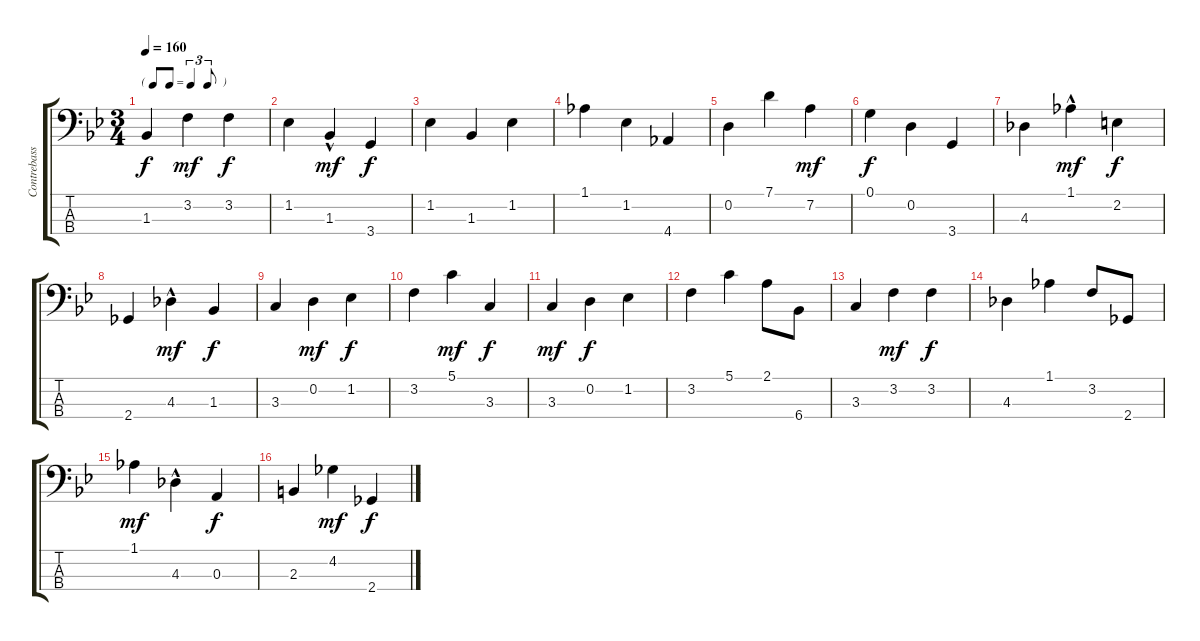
\track ("Contrebasse" "Contrebass") {instrument acousticbass}
\staff {score tabs}
\tuning (G2 D2 A1 E1) {hide}
\ts (3 4)
\tf triplet8th
\tempo 160
\clef f4
\ks bb
1.3.4{dy f} 3.2.4{dy mf} 3.2.4{dy f} |
1.2.4 1.3{hac}.4{dy mf} 3.4.4{dy f} |
1.2.4 1.3.4 1.2.4 |
1.1.4 1.2.4 4.4.4 |
0.2.4 7.1.4 7.2.4{dy mf} |
0.1.4{dy f} 0.2.4 3.4.4 |
4.3.4 1.1{hac}.4{dy mf} 2.2.4{dy f} |
2.4.4 4.3{hac}.4{dy mf} 1.3.4{dy f} |
3.3.4 0.2.4{dy mf} 1.2.4{dy f} |
3.2.4 5.1.4{dy mf} 3.3.4{dy f} |
3.3.4{dy mf} 0.2.4{dy f} 1.2.4 |
3.2.4 5.1.4 2.1.8 6.4.8 |
3.3.4 3.2.4{dy mf} 3.2.4{dy f} |
4.3.4 1.1.4 3.2.8 2.4.8 |
1.1.4{dy mf} 4.3{hac}.4 0.3.4{dy f} |
2.3.4 4.2.4{dy mf} 2.4.4{dy f}
